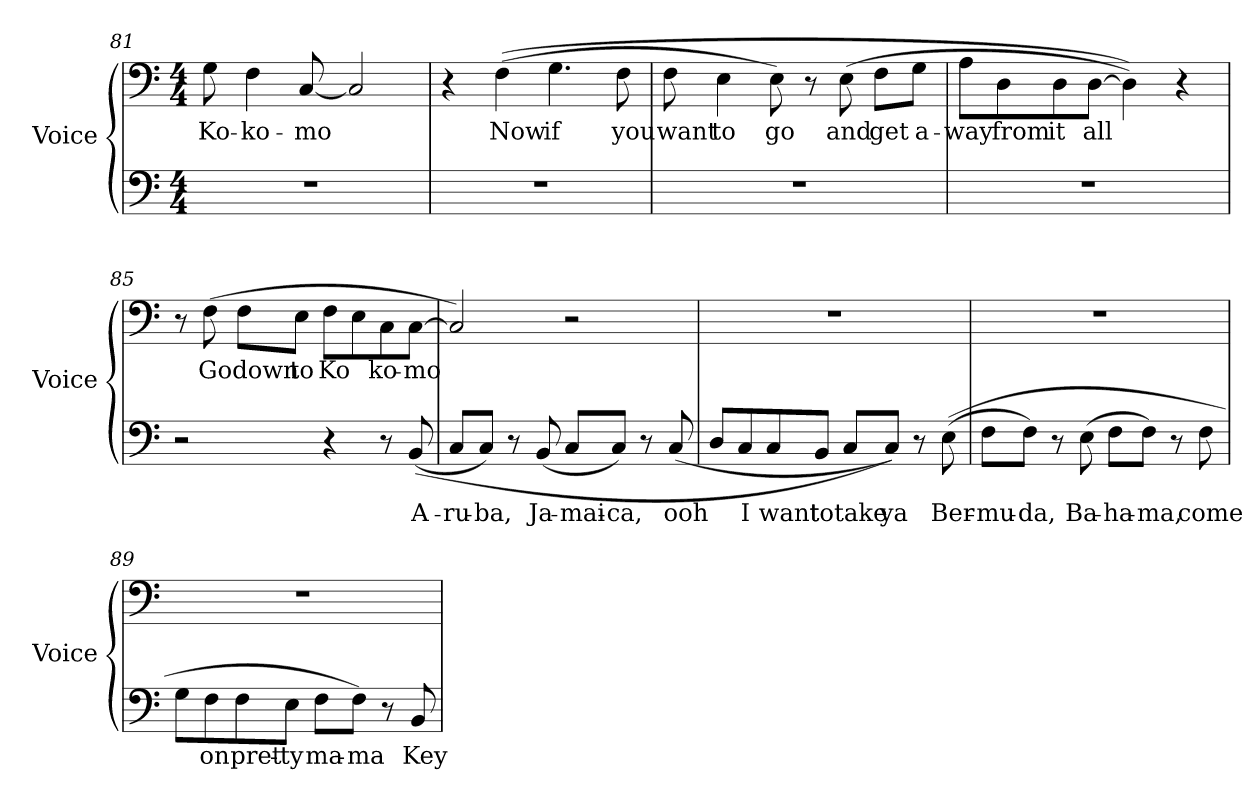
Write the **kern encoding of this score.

**kern	**text	**kern	**text
*part2	*part2	*part1	*part1
*staff2	*staff2	*staff1	*staff1
*I"Voice	*	*I"Voice	*
*I'Voice	*	*I'Voice	*
*clefF4	*	*clefF4	*
*k[]	*	*k[]	*
*C:	*	*C:	*
*M4/4	*	*M4/4	*
=81	=81	=81	=81
!	!	!	!LO:LY:b:color=#000000
1r	.	8Gi\	Ko-
!	!	!	!LO:LY:b:color=#000000
.	.	4Fi\	-ko-
!	!	!	!LO:LY:b:color=#000000
.	.	[8Ci/	-mo
.	.	2Ci/]	.
=82	=82	=82	=82
1r	.	4r	.
!	!	!	!LO:LY:b:color=#000000
.	.	((4Fi\	Now
!	!	!	!LO:LY:b:color=#000000
.	.	4.Gi\	if
!	!	!	!LO:LY:b:color=#000000
.	.	8Fi\	you
=83	=83	=83	=83
!	!	!	!LO:LY:b:color=#000000
1r	.	8Fi\	want
!	!	!	!LO:LY:b:color=#000000
.	.	4Ei\	to
!	!	!	!LO:LY:b:color=#000000
.	.	8Ei\)	go
.	.	8r	.
!	!	!	!LO:LY:b:color=#000000
.	.	(8Ei\	and
!	!	!	!LO:LY:b:color=#000000
.	.	8Fi\L	get
!	!	!	!LO:LY:b:color=#000000
.	.	8Gi\J	a-
!!LO:LB:g=z
=84	=84	=84	=84
!	!	!	!LO:LY:b:color=#000000
1r	.	8Ai\L	-way
!	!	!	!LO:LY:b:color=#000000
.	.	8Di\	from
!	!	!	!LO:LY:b:color=#000000
.	.	8Di\	it
!	!	!	!LO:LY:b:color=#000000
.	.	[8Di\J	all
.	.	4Di\]))	.
.	.	4r	.
=85	=85	=85	=85
2r	.	8r	.
!	!	!	!LO:LY:b:color=#000000
.	.	(8Fi\	Go
!	!	!	!LO:LY:b:color=#000000
.	.	8Fi\L	down
!	!	!	!LO:LY:b:color=#000000
.	.	8Ei\J	to
!	!	!	!LO:LY:b:color=#000000
4r	.	8Fi\L	Ko
.	.	8Ei\	.
!	!	!	!LO:LY:b:color=#000000
8r	.	8Ci\	ko-
!	!LO:LY:b:color=#000000	!	!
!	!	!	!LO:LY:b:color=#000000
((8BBi/	A-	[8Ci\J	-mo
=86	=86	=86	=86
!	!LO:LY:b:color=#000000	!	!
8Ci/L	-ru-	2Ci/])	.
!	!LO:LY:b:color=#000000	!	!
8Ci/J)	-ba,	.	.
8r	.	.	.
!	!LO:LY:b:color=#000000	!	!
(8BBi/	Ja-	.	.
!	!LO:LY:b:color=#000000	!	!
8Ci/L	-mai-	2r	.
!	!LO:LY:b:color=#000000	!	!
8Ci/J)	-ca,	.	.
8r	.	.	.
!	!LO:LY:b:color=#000000	!	!
(8Ci/	ooh	.	.
!!LO:PB:g=z
=87	=87	=87	=87
8Di/L	.	1r	.
!	!LO:LY:b:color=#000000	!	!
8Ci/	I	.	.
!	!LO:LY:b:color=#000000	!	!
8Ci/	want	.	.
!	!LO:LY:b:color=#000000	!	!
8BBi/J	to	.	.
!	!LO:LY:b:color=#000000	!	!
8Ci/L	take	.	.
!	!LO:LY:b:color=#000000	!	!
8Ci/J))	ya	.	.
8r	.	.	.
!	!LO:LY:b:color=#000000	!	!
((8Ei\	Ber-	.	.
=88	=88	=88	=88
!	!LO:LY:b:color=#000000	!	!
8Fi\L	-mu-	1r	.
!	!LO:LY:b:color=#000000	!	!
8Fi\J)	-da,	.	.
8r	.	.	.
!	!LO:LY:b:color=#000000	!	!
(8Ei\	Ba-	.	.
!	!LO:LY:b:color=#000000	!	!
8Fi\L	-ha-	.	.
!	!LO:LY:b:color=#000000	!	!
8Fi\J)	-ma,	.	.
8r	.	.	.
!	!LO:LY:b:color=#000000	!	!
8Fi\	come	.	.
=89	=89	=89	=89
8Gi\L	.	1r	.
!	!LO:LY:b:color=#000000	!	!
8Fi\	on	.	.
!	!LO:LY:b:color=#000000	!	!
8Fi\	pret-	.	.
!	!LO:LY:b:color=#000000	!	!
8Ei\J	-ty	.	.
!	!LO:LY:b:color=#000000	!	!
8Fi\L	ma-	.	.
!	!LO:LY:b:color=#000000	!	!
8Fi\J)	-ma	.	.
8r	.	.	.
!	!LO:LY:b:color=#000000	!	!
8BBi/	Key	.	.
=	=	=	=
*-	*-	*-	*-
